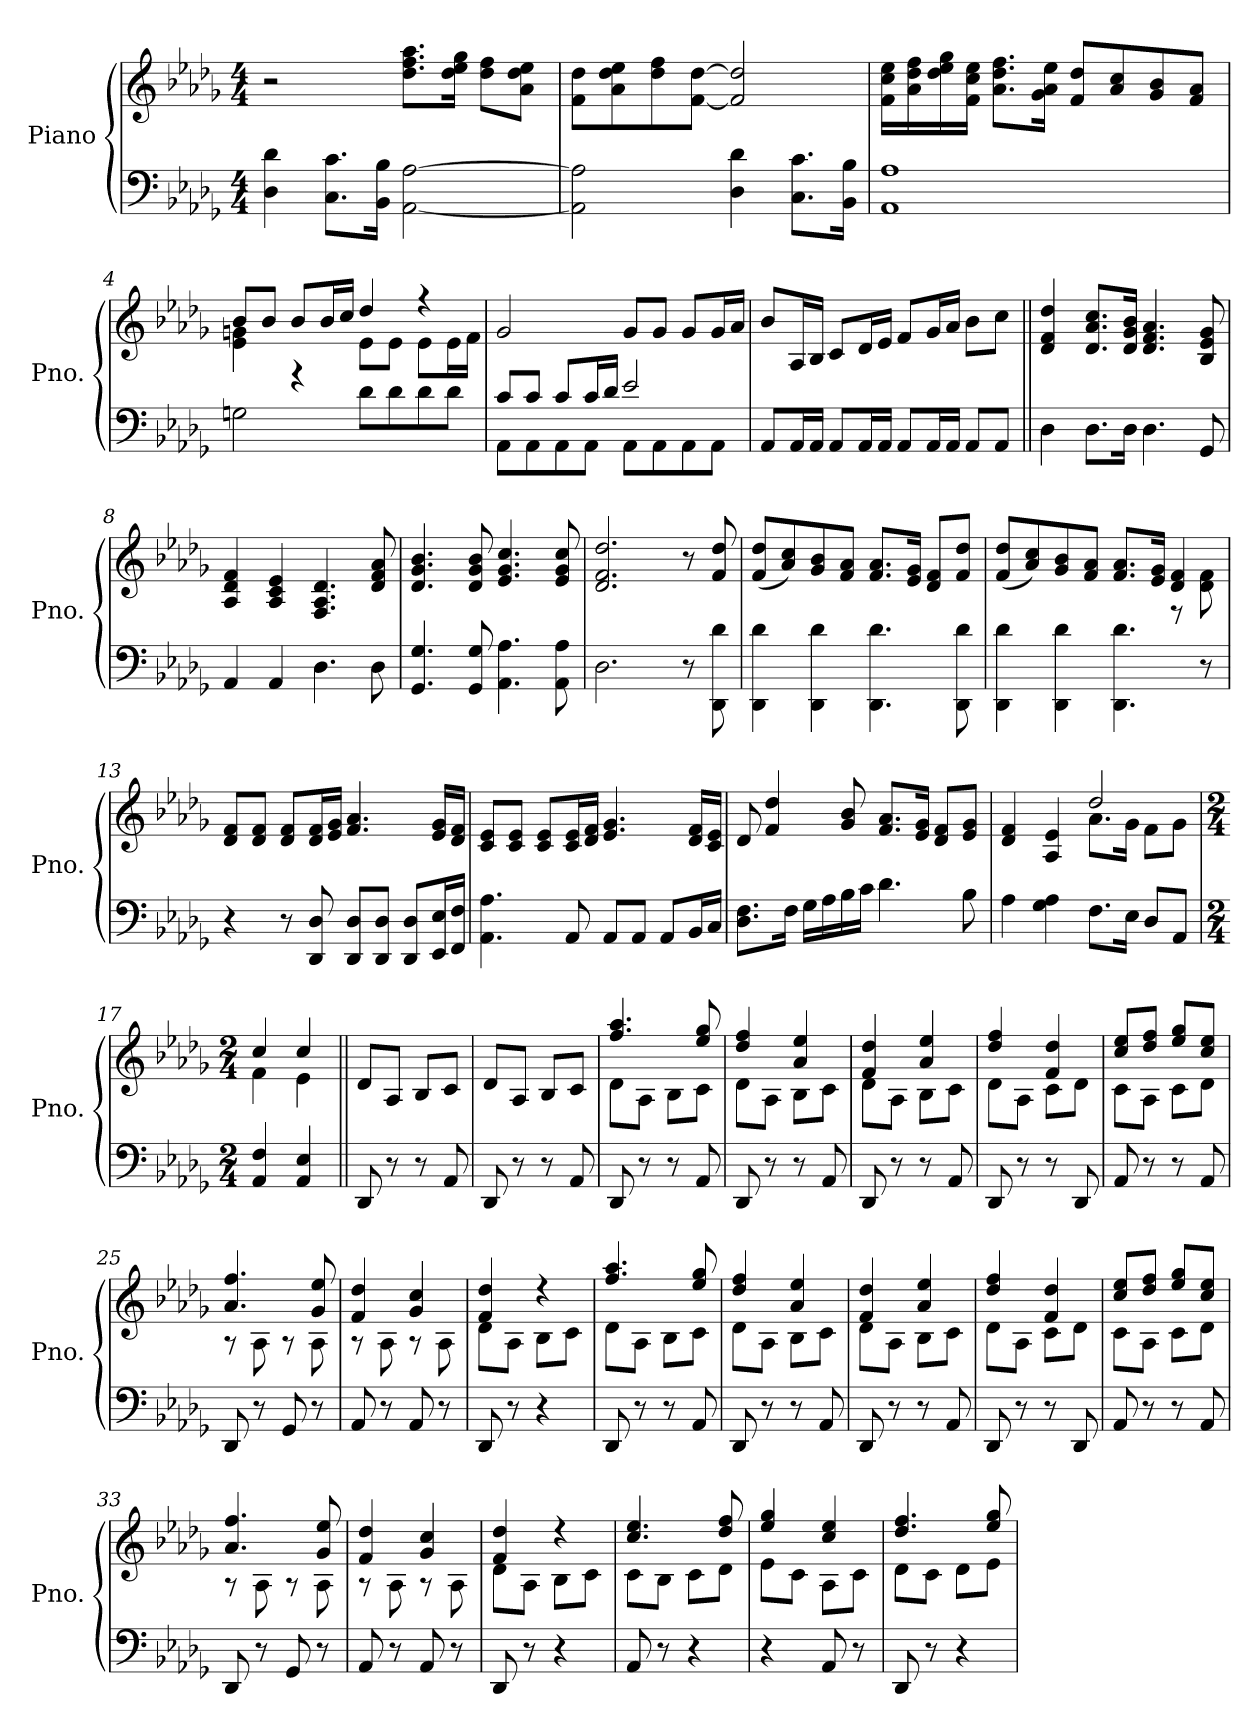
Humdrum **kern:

**kern	**kern
*part1	*part1
*staff2	*staff1
*I"Piano	*
*I'Pno.	*
*clefF4	*clefG2
*k[b-e-a-d-g-]	*k[b-e-a-d-g-]
*M4/4	*M4/4
*MM96	*MM96
=1	=1
4D-\ 4d-\	2r
8.C\ 8.c\L	.
16BB-\ 16B-\Jk	.
[2AA-\ [2A-\	8.dd-\ 8.ff\ 8.aa-\L
.	16dd-\ 16ee-\ 16gg-\Jk
.	8dd-\ 8ff\L
.	8a-\ 8dd-\ 8ee-\J
=2	=2
2AA-\] 2A-\]	8f\ 8dd-\L
.	8a-\ 8dd-\ 8ee-\
.	8dd-\ 8ff\
.	[8f\ [8dd-\J
4D-\ 4d-\	2f/] 2dd-/]
8.C\ 8.c\L	.
16BB-\ 16B-\Jk	.
=3	=3
1AA- 1A-	16f\ 16cc\ 16ee-\LL
.	16a-\ 16dd-\ 16ff\
.	16dd-\ 16ee-\ 16gg-\
.	16f\ 16cc\ 16ee-\JJ
.	8.a-\ 8.dd-\ 8.ff\L
.	16g-\ 16a-\ 16ee-\Jk
.	8f/ 8dd-/L
.	8a-/ 8cc/
.	8g-/ 8b-/
.	8f/ 8a-/J
=4	=4
*	*^
2Gn\	4e-\ 4gn\	8b-/L
.	.	8b-/J
.	4rF	8b-/L
.	.	16b-/L
.	.	16cc/JJ
8d-\L	8e-\L	4dd-/
8d-\	8e-\J	.
8d-\	8e-\L	4rff
8d-\J	16e-\L	.
.	16f\JJ	.
*	*v	*v
!!LO:LB:g=z
=5	=5
*^	*
8c/L	8AA-\L	2g-/
8c/J	8AA-\	.
8c/L	8AA-\	.
16c/L	8AA-\J	.
16d-/JJ	.	.
2e-/	8AA-\L	8g-/L
.	8AA-\	8g-/J
.	8AA-\	8g-/L
.	8AA-\J	16g-/L
.	.	16a-/JJ
*v	*v	*
=6	=6
8AA-/L	8b-/L
16AA-/L	16A-/L
16AA-/JJ	16B-/JJ
*	*MM90
8AA-/L	8c/L
16AA-/L	16d-/L
16AA-/JJ	16e-/JJ
8AA-/L	8f/L
16AA-/L	16g-/L
16AA-/JJ	16a-/JJ
*	*MM70
8AA-/L	8b-\L
8AA-/J	8cc\J
=7||	=7||
*	*MM96
4D-\	4d-/ 4f/ 4dd-/
8.D-\L	8.d-/ 8.a-/ 8.cc/L
16D-\Jk	16d-/ 16g-/ 16b-/Jk
4.D-\	4.d-/ 4.f/ 4.a-/
8GG-/	8B-/ 8e-/ 8g-/
=8	=8
4AA-/	4A-/ 4d-/ 4f/
4AA-/	4A-/ 4c/ 4e-/
4.D-\	4.F/ 4.A-/ 4.d-/
8D-\	8d-/ 8f/ 8a-/
!!LO:LB:g=z
=9	=9
4.GG-/ 4.G-/	4.d-/ 4.g-/ 4.b-/
8GG-/ 8G-/	8d-/ 8g-/ 8b-/
4.AA-\ 4.A-\	4.e-/ 4.g-/ 4.cc/
8AA-\ 8A-\	8e-/ 8g-/ 8cc/
=10	=10
2.D-\	2.d-/ 2.f/ 2.dd-/
8r	8r
8DD-\ 8d-\	8f/ 8dd-/
=11	=11
4DD-\ 4d-\	(8f/ 8dd-/L
.	8a-/ 8cc/)
4DD-\ 4d-\	8g-/ 8b-/
.	8f/ 8a-/J
4.DD-\ 4.d-\	8.f/ 8.a-/L
.	16e-/ 16g-/Jk
.	8d-/ 8f/L
8DD-\ 8d-\	8f/ 8dd-/J
=12	=12
*	*^
4DD-\ 4d-\	(8f/ 8dd-/L	2ryy
.	8a-/ 8cc/)	.
4DD-\ 4d-\	8g-/ 8b-/	.
.	8f/ 8a-/J	.
4.DD-\ 4.d-\	8.f/ 8.a-/L	4ryy
.	16e-/ 16g-/Jk	.
.	4d-/ 4f/	8r
8r	.	8d-\ 8f\
*	*v	*v
=13	=13
4r	8d-/ 8f/L
.	8d-/ 8f/J
8r	8d-/ 8f/L
8DD-/ 8D-/	16d-/ 16f/L
.	16e-/ 16g-/JJ
8DD-/ 8D-/L	4.f/ 4.a-/
8DD-/ 8D-/J	.
8DD-/ 8D-/L	.
16EE-/ 16E-/L	16e-/ 16g-/LL
16FF/ 16F/JJ	16d-/ 16f/JJ
!!LO:LB:g=z
=14	=14
4.AA-\ 4.A-\	8c/ 8e-/L
.	8c/ 8e-/J
.	8c/ 8e-/L
8AA-/	16c/ 16e-/L
.	16d-/ 16f/JJ
8AA-/L	4.e-/ 4.g-/
8AA-/J	.
8AA-/L	.
16BB-/L	16d-/ 16f/LL
16C/JJ	16c/ 16e-/JJ
=15	=15
8.D-\ 8.F\L	8d-/
.	4f/ 4dd-/
16F\Jk	.
16G-\LL	.
16A-\	.
16B-\	8g-/ 8b-/
16c\JJ	.
4.d-\	8.f/ 8.a-/L
.	16e-/ 16g-/Jk
.	8d-/ 8f/L
8B-\	8e-/ 8g-/J
=16	=16
*	*^
4A-\	4d-/ 4f/	2ryy
4G-\ 4A-\	4A-/ 4e-/	.
*	*MM90	*
8.F\L	2dd-/	8.a-\L
16E-\Jk	.	16g-\Jk
8D-/L	.	8f\L
8AA-/J	.	8g-\J
=17	=17	=17
*M2/4	*M2/4	*
4AA-/ 4F/	4cc/	4f\
4AA-/ 4E-/	4cc/	4e-\
*	*v	*v
=18||	=18||
*	*MM132
8DD-/	8d-/L
8r	8A-/J
8r	8B-/L
8AA-/	8c/J
!!LO:LB:g=z
=19	=19
8DD-/	8d-/L
8r	8A-/J
8r	8B-/L
8AA-/	8c/J
=20	=20
*	*^
8DD-/	4.ff/ 4.aa-/	8d-\L
8r	.	8A-\J
8r	.	8B-\L
8AA-/	8ee-/ 8gg-/	8c\J
=21	=21	=21
8DD-/	4dd-/ 4ff/	8d-\L
8r	.	8A-\J
8r	4a-/ 4ee-/	8B-\L
8AA-/	.	8c\J
=22	=22	=22
8DD-/	4f/ 4dd-/	8d-\L
8r	.	8A-\J
8r	4a-/ 4ee-/	8B-\L
8AA-/	.	8c\J
=23	=23	=23
8DD-/	4dd-/ 4ff/	8d-\L
8r	.	8A-\J
8r	4f/ 4dd-/	8c\L
8DD-/	.	8d-\J
=24	=24	=24
8AA-/	8cc/ 8ee-/L	8c\L
8r	8dd-/ 8ff/J	8A-\J
8r	8ee-/ 8gg-/L	8c\L
8AA-/	8cc/ 8ee-/J	8d-\J
!!LO:PB:g=z	!!
=25	=25	=25
8DD-/	4.a-/ 4.ff/	8r
8r	.	8A-\
8GG-/	.	8r
8r	8g-/ 8ee-/	8A-\
=26	=26	=26
8AA-/	4f/ 4dd-/	8r
8r	.	8A-\
8AA-/	4g-/ 4cc/	8r
8r	.	8A-\
=27	=27	=27
8DD-/	4f/ 4dd-/	8d-\L
8r	.	8A-\J
4r	4r	8B-\L
.	.	8c\J
=28	=28	=28
8DD-/	4.ff/ 4.aa-/	8d-\L
8r	.	8A-\J
8r	.	8B-\L
8AA-/	8ee-/ 8gg-/	8c\J
=29	=29	=29
8DD-/	4dd-/ 4ff/	8d-\L
8r	.	8A-\J
8r	4a-/ 4ee-/	8B-\L
8AA-/	.	8c\J
=30	=30	=30
8DD-/	4f/ 4dd-/	8d-\L
8r	.	8A-\J
8r	4a-/ 4ee-/	8B-\L
8AA-/	.	8c\J
!!LO:LB:g=z	!!
=31	=31	=31
8DD-/	4dd-/ 4ff/	8d-\L
8r	.	8A-\J
8r	4f/ 4dd-/	8c\L
8DD-/	.	8d-\J
=32	=32	=32
8AA-/	8cc/ 8ee-/L	8c\L
8r	8dd-/ 8ff/J	8A-\J
8r	8ee-/ 8gg-/L	8c\L
8AA-/	8cc/ 8ee-/J	8d-\J
=33	=33	=33
8DD-/	4.a-/ 4.ff/	8r
8r	.	8A-\
8GG-/	.	8r
8r	8g-/ 8ee-/	8A-\
=34	=34	=34
8AA-/	4f/ 4dd-/	8r
8r	.	8A-\
8AA-/	4g-/ 4cc/	8r
8r	.	8A-\
=35	=35	=35
8DD-/	4f/ 4dd-/	8d-\L
8r	.	8A-\J
4r	4r	8B-\L
.	.	8c\J
=36	=36	=36
8AA-/	4.cc/ 4.ee-/	8c\L
8r	.	8B-\J
4r	.	8c\L
.	8dd-/ 8ff/	8d-\J
!!LO:LB:g=z	!!
=37	=37	=37
4r	4ee-/ 4gg-/	8e-\L
.	.	8c\J
8AA-/	4cc/ 4ee-/	8A-\L
8r	.	8c\J
=38	=38	=38
8DD-/	4.dd-/ 4.ff/	8d-\L
8r	.	8c\J
4r	.	8d-\L
.	8ee-/ 8gg-/	8e-\J
*	*v	*v
=	=
*-	*-
